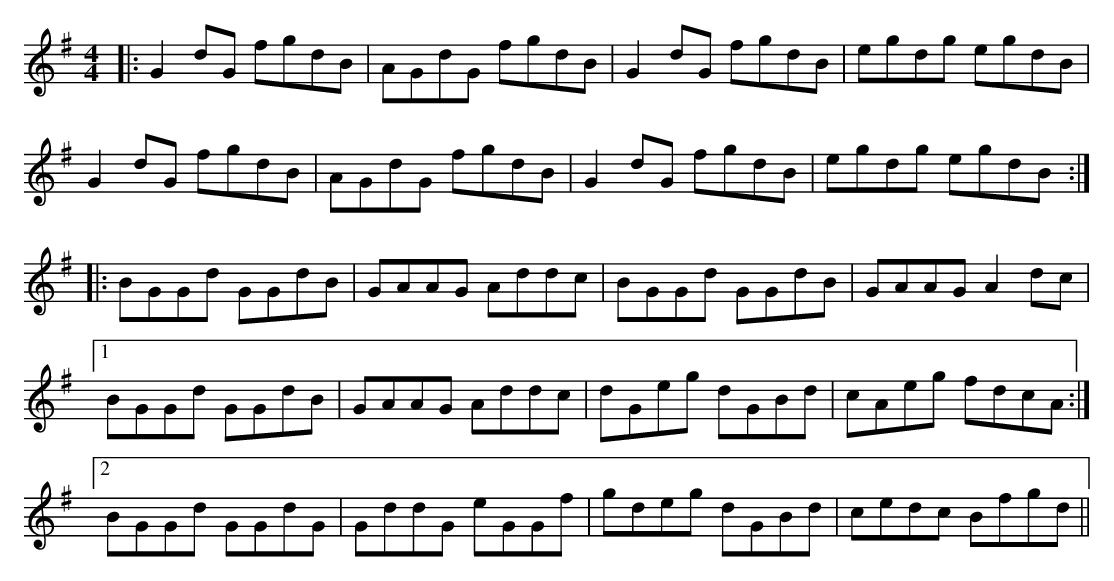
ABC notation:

X:1
M:4/4
K:G
|:G2 dG fgdB|AGdG fgdB|G2 dG fgdB|egdg egdB|
G2 dG fgdB|AGdG fgdB|G2 dG fgdB|egdg egdB:|
|:BGGd GGdB|GAAG Addc|BGGd GGdB|GAAG A2 dc|
[1 BGGd GGdB|GAAG Addc|dGeg dGBd|cAeg fdcA:|
[2 BGGd GGdG|GddG eGGf|gdeg dGBd|cedc Bfgd||
